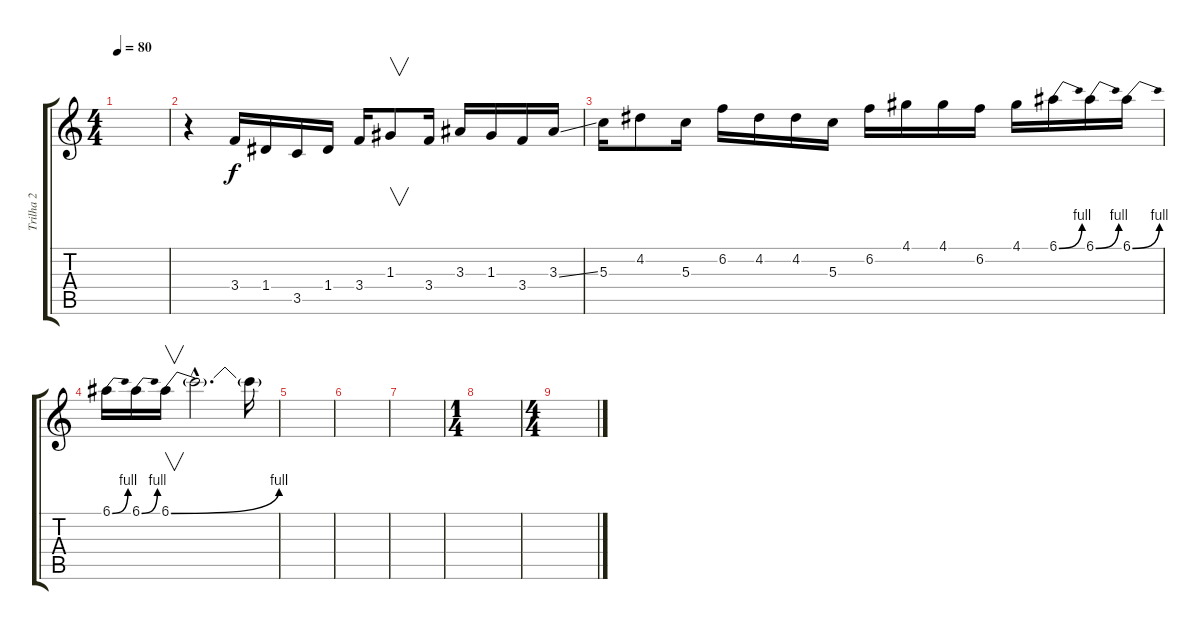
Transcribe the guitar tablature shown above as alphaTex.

\track ("Trilha 2" "Trilha 2") {instrument electricguitarclean}
\staff {score tabs}
\tuning (E4 B3 G3 D3 A2 E2) {hide}
\ts (4 4)
\tempo 80
\clef g2
\ks c
|
r.4 3.4.16 1.4.16 3.5.16 1.4.16 3.4.16 1.3.8{v} 3.4.16 3.3.16 1.3.16 3.4.16 3.3{ss}.16 |
5.3.16 4.2.8 5.3.16 6.2.16 4.2.16 4.2.16 5.3.16 6.2.16 4.1.16 4.1.16 6.2.16 4.1.16 6.1{be (bend 0 0 60 4)}.16 6.1{be (bend 0 0 60 4)}.16 6.1{be (bend 0 0 60 4)}.16 |
6.1{be (bend 0 0 60 4)}.16 6.1{be (bend 0 0 60 4)}.16 6.1{be (bend 0 0 60 4)}.16{v} 6.1{hac t}.2{d} 6.1{t}.16 |
|
|
|
\ts (1 4)
|
\ts (4 4)
